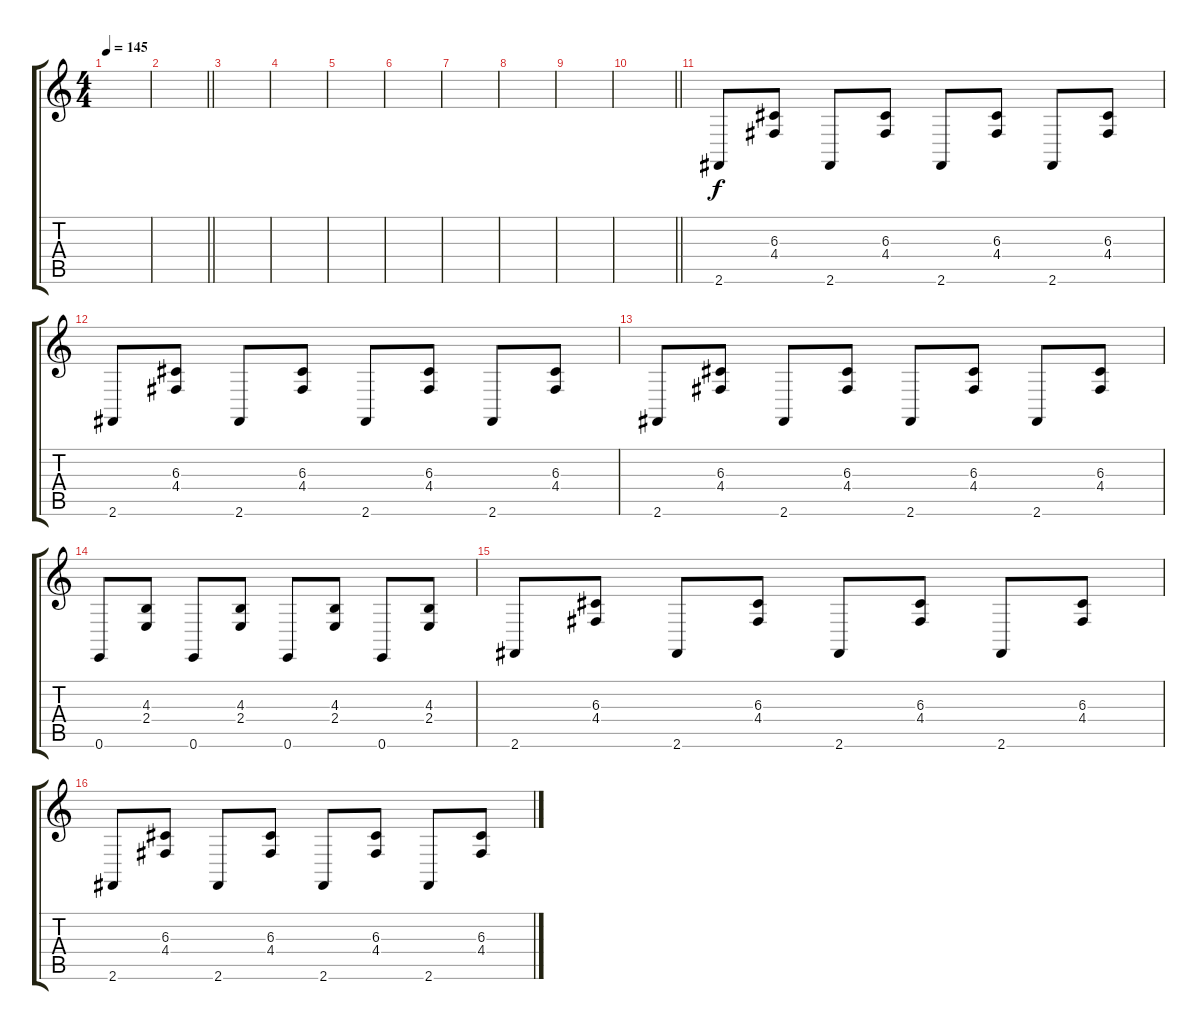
\track "" {instrument pad3polysynth}
\staff {score tabs}
\tuning (E4 B3 G3 D3 A2 E2) {hide}
\ts (4 4)
\tempo 145
\clef g2
\ks c
|
\barLineRight lightlight
|
|
|
|
|
|
|
|
\barLineRight lightlight
|
2.6.8{volume 10 instrument electricgrandpiano} (6.3 4.4).8 2.6.8 (6.3 4.4).8 2.6.8 (6.3 4.4).8 2.6.8 (6.3 4.4).8 |
2.6.8 (6.3 4.4).8 2.6.8 (6.3 4.4).8 2.6.8 (6.3 4.4).8 2.6.8 (6.3 4.4).8 |
2.6.8 (6.3 4.4).8 2.6.8 (6.3 4.4).8 2.6.8 (6.3 4.4).8 2.6.8 (6.3 4.4).8 |
0.6.8 (4.3 2.4).8 0.6.8 (4.3 2.4).8 0.6.8 (4.3 2.4).8 0.6.8 (4.3 2.4).8 |
2.6.8{volume 10 instrument electricgrandpiano} (6.3 4.4).8 2.6.8 (6.3 4.4).8 2.6.8 (6.3 4.4).8 2.6.8 (6.3 4.4).8 |
2.6.8 (6.3 4.4).8 2.6.8 (6.3 4.4).8 2.6.8 (6.3 4.4).8 2.6.8 (6.3 4.4).8
